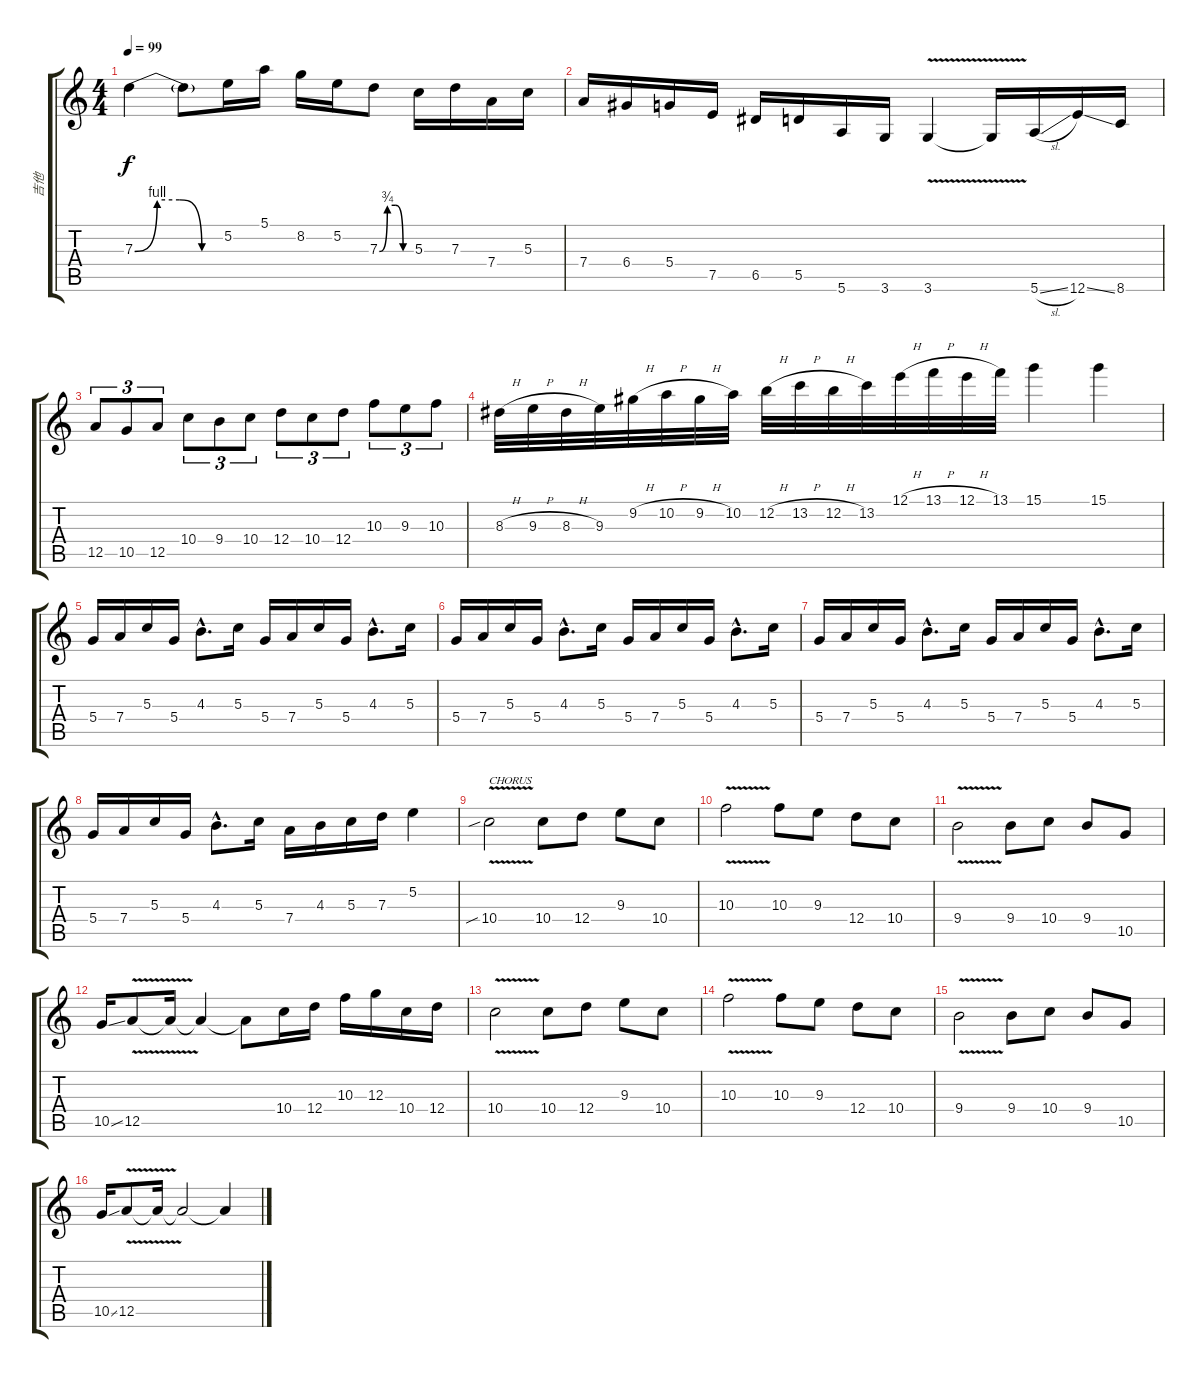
\track ("吉他" "吉他") {instrument distortionguitar}
\staff {score tabs}
\tuning (E4 B3 G3 D3 A2 E2) {hide}
\ts (4 4)
\tempo 99
\clef g2
\ks c
7.3{be (custom 0 0 15 4 30 4 45 0 60 0)}.4{dy f} 7.3{t}.8 5.2.16 5.1.16 8.2.16 5.2.16 7.3{be (custom 0 0 15 3 30 3 45 0 60 0)}.8 5.3.16 7.3.16 7.4.16 5.3.16 |
7.4.16 6.4.16 5.4.16 7.5.16 6.5.16 5.5.16 5.6.16 3.6.16 3.6{v}.4 3.6{t}.16 5.6{sl}.16 12.6{ss}.16 8.6.16 |
12.5.8{tu (3 2)} 10.5.8{tu (3 2)} 12.5.8{tu (3 2)} 10.4.8{tu (3 2)} 9.4.8{tu (3 2)} 10.4.8{tu (3 2)} 12.4.8{tu (3 2)} 10.4.8{tu (3 2)} 12.4.8{tu (3 2)} 10.3.8{tu (3 2)} 9.3.8{tu (3 2)} 10.3.8{tu (3 2)} |
8.3{h}.32 9.3{h}.32 8.3{h}.32 9.3.32 9.2{h}.32 10.2{h}.32 9.2{h}.32 10.2.32 12.2{h}.32 13.2{h}.32 12.2{h}.32 13.2.32 12.1{h}.32 13.1{h}.32 12.1{h}.32 13.1.32 15.1.4 15.1.4 |
5.4.16{volume 12} 7.4.16 5.3.16 5.4.16 4.3{hac}.8{d} 5.3.16 5.4.16 7.4.16 5.3.16 5.4.16 4.3{hac}.8{d} 5.3.16 |
5.4.16 7.4.16 5.3.16 5.4.16 4.3{hac}.8{d} 5.3.16 5.4.16 7.4.16 5.3.16 5.4.16 4.3{hac}.8{d} 5.3.16 |
5.4.16 7.4.16 5.3.16 5.4.16 4.3{hac}.8{d} 5.3.16 5.4.16 7.4.16 5.3.16 5.4.16 4.3{hac}.8{d} 5.3.16 |
5.4.16 7.4.16 5.3.16 5.4.16 4.3{hac}.8{d} 5.3.16 7.4.16 4.3.16 5.3.16 7.3.16 5.2.4 |
10.4{v sib}.2{txt "CHORUS"} 10.4.8 12.4.8 9.3.8 10.4.8 |
10.3{v}.2{volume 14} 10.3.8 9.3.8 12.4.8 10.4.8 |
9.4{v}.2{volume 10} 9.4.8 10.4.8 9.4.8 10.5.8 |
10.5{ss}.16 12.5{v}.8 12.5{t}.16 12.5{t}.4 12.5{t}.8 10.4.16{volume 14} 12.4.16 10.3.16 12.3.16 10.4.16 12.4.16 |
10.4{v}.2{volume 10} 10.4.8 12.4.8 9.3.8 10.4.8 |
10.3{v}.2{volume 14} 10.3.8 9.3.8 12.4.8 10.4.8 |
9.4{v}.2{volume 10} 9.4.8 10.4.8 9.4.8 10.5.8 |
10.5{ss}.16 12.5{v}.8 12.5{t}.16 12.5{t}.2 12.5{t}.4
